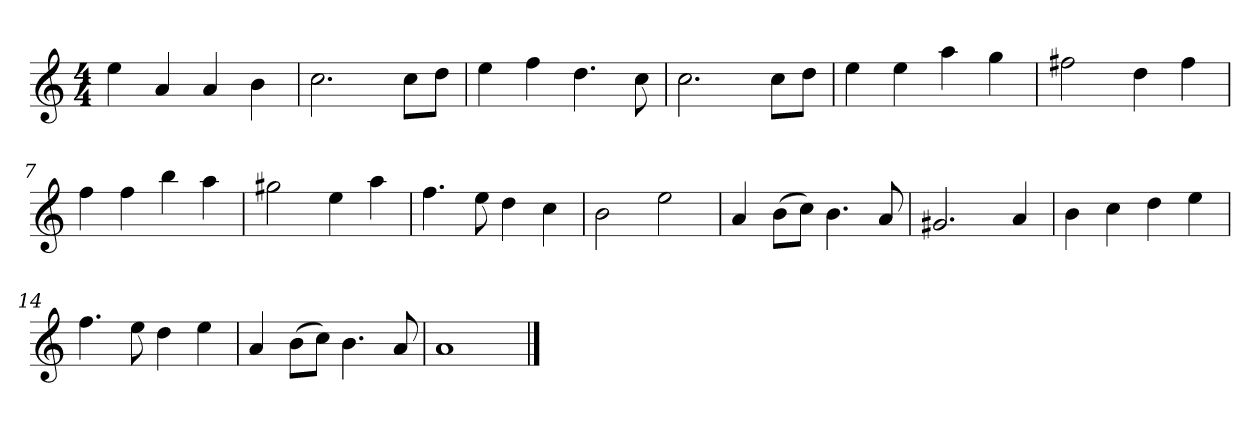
**kern
*part1
*staff1
*clefG2
*k[]
*a:
*M4/4
*MM120
=1
4ee
4a
4a
4b
=2
2.cc
8cc\L
8dd\J
=3
4ee
4ff
4.dd
8cc
=4
2.cc
8cc\L
8dd\J
=5
4ee
4ee
4aa
4gg
=6
2ff#X
4dd
4ff#
=7
4ff
4ff
4bb
4aa
=8
2gg#X
4ee
4aa
=9
4.ff
8ee
4dd
4cc
=10
2b
2ee
=11
4a
(8b\L
8cc\J)
4.b
8a
=12
2.g#X
4a
=13
4b
4cc
4dd
4ee
=14
4.ff
8ee
4dd
4ee
=15
4a
(8b\L
8cc\J)
4.b
8a
=16
1a
==
*-
